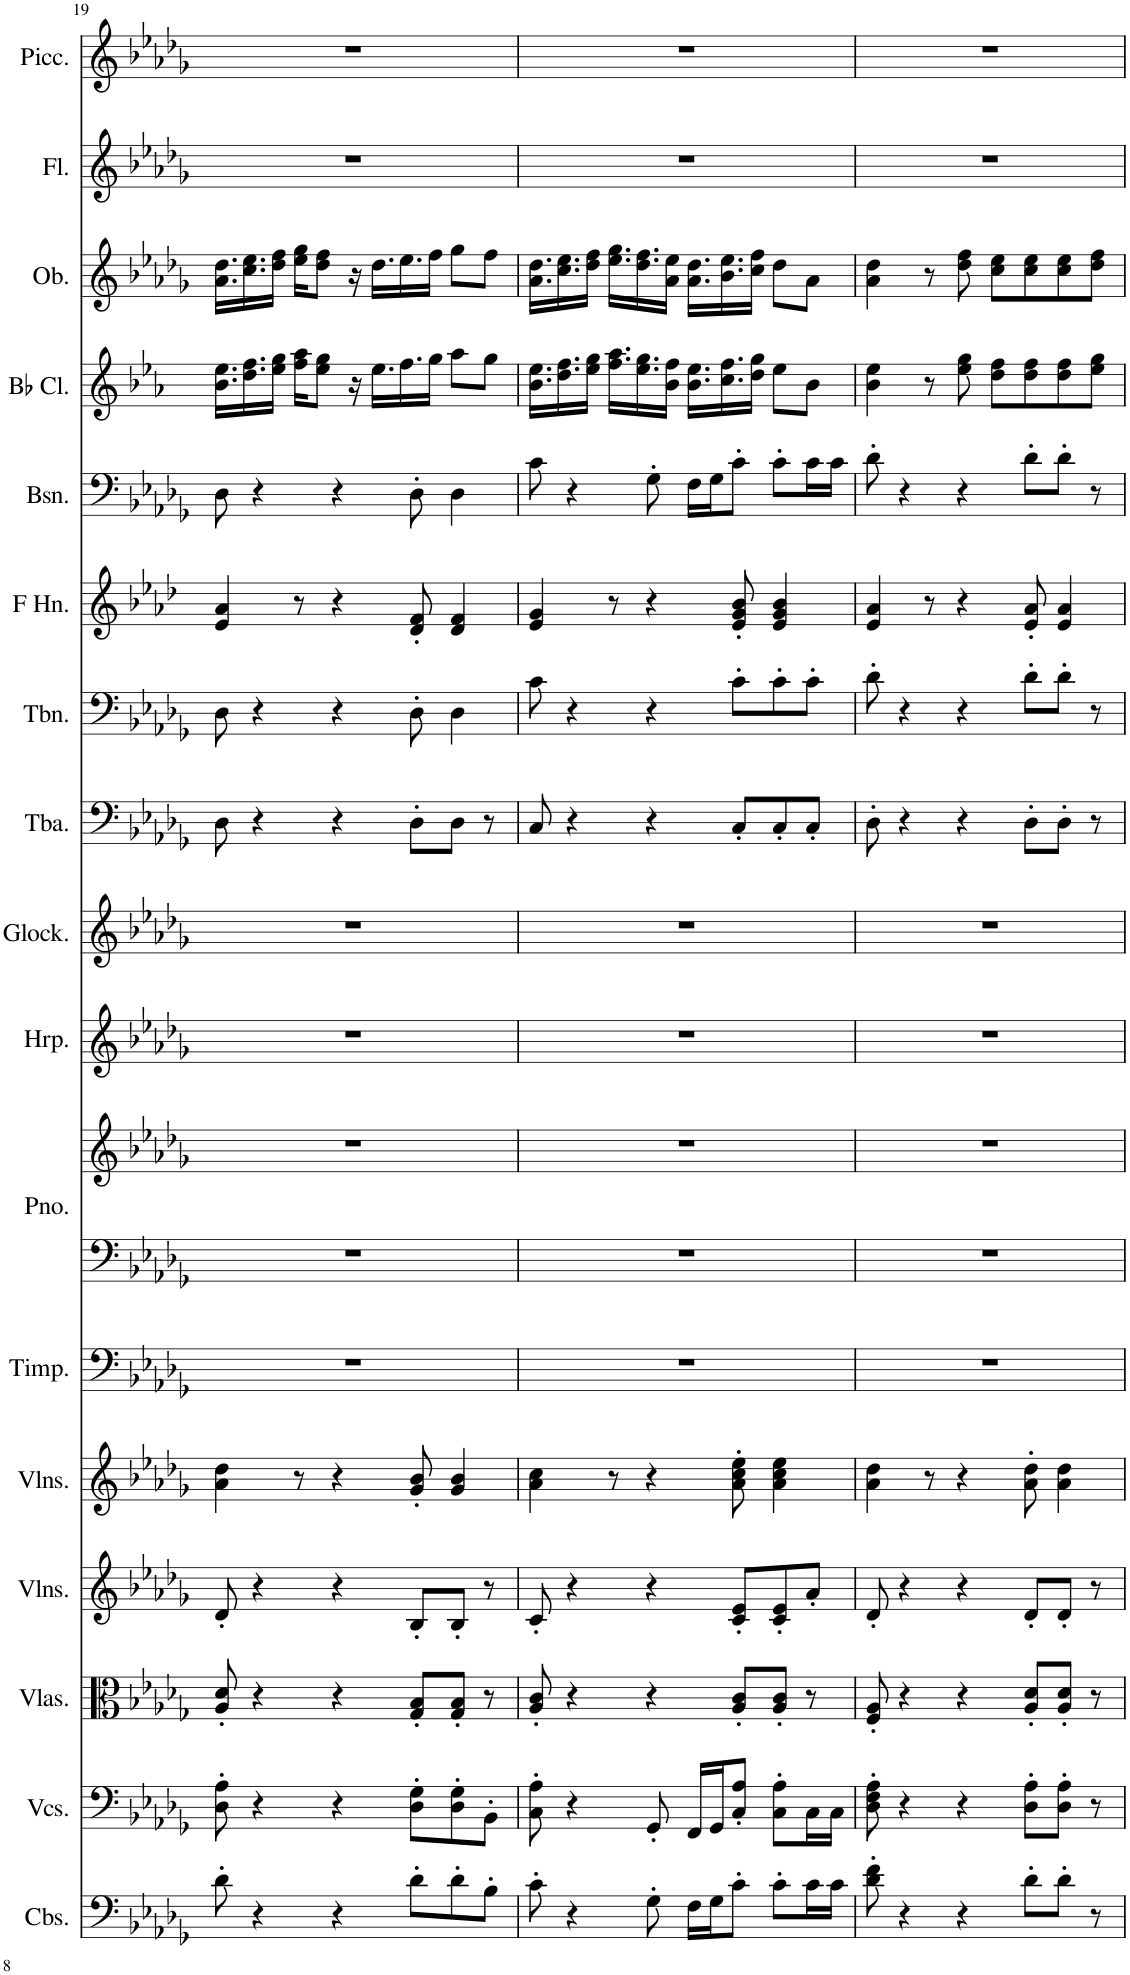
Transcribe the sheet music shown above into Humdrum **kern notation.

**kern	**kern	**kern	**kern	**kern	**kern	**kern	**kern	**kern	**kern	**kern	**kern	**kern	**kern	**kern	**kern	**kern	**kern
*part17	*part16	*part15	*part14	*part13	*part12	*part11	*part11	*part10	*part9	*part8	*part7	*part6	*part5	*part4	*part3	*part2	*part1
*staff18	*staff17	*staff16	*staff15	*staff14	*staff13	*staff12	*staff11	*staff10	*staff9	*staff8	*staff7	*staff6	*staff5	*staff4	*staff3	*staff2	*staff1
*I"Contrabasses	*I"Violoncellos	*I"Violas	*I"Violins	*I"Violins	*I"Timpani	*I"Piano	*	*I"Harp	*I"Glockenspiel	*I"Tuba	*I"Trombone	*I"Horn in F	*I"Bassoon	*I"Bb Clarinet	*I"Oboe	*I"Flute	*I"Piccolo
*I'Cbs.	*I'Vcs.	*I'Vlas.	*I'Vlns.	*I'Vlns.	*I'Timp.	*I'Pno.	*	*I'Hrp.	*I'Glock.	*I'Tba.	*I'Tbn.	*	*I'Bsn.	*I'Bb Cl.	*I'Ob.	*I'Fl.	*I'Picc.
!!LO:PB:g=z
*clefF4	*clefF4	*clefC3	*clefG2	*clefG2	*clefF4	*clefF4	*clefG2	*clefG2	*clefG2	*clefF4	*clefF4	*clefG2	*clefF4	*clefG2	*clefG2	*clefG2	*clefG2
*Trd7c12	*	*	*	*	*	*	*	*	*Trd-14c-24	*	*	*Trd4c7	*	*Trd1c2	*	*	*Trd-7c-12
*k[b-e-a-d-g-]	*k[b-e-a-d-g-]	*k[b-e-a-d-g-]	*k[b-e-a-d-g-]	*k[b-e-a-d-g-]	*k[b-e-a-d-g-]	*k[b-e-a-d-g-]	*k[b-e-a-d-g-]	*k[b-e-a-d-g-]	*k[b-e-a-d-g-]	*k[b-e-a-d-g-]	*k[b-e-a-d-g-]	*k[b-e-a-d-]	*k[b-e-a-d-g-]	*k[b-e-a-]	*k[b-e-a-d-g-]	*k[b-e-a-d-g-]	*k[b-e-a-d-g-]
*M4/4	*M4/4	*M4/4	*M4/4	*M4/4	*M4/4	*M4/4	*M4/4	*M4/4	*M4/4	*M4/4	*M4/4	*M4/4	*M4/4	*M4/4	*M4/4	*M4/4	*M4/4
=19	=19	=19	=19	=19	=19	=19	=19	=19	=19	=19	=19	=19	=19	=19	=19	=19	=19
8d-'\	8D-\' 8A-\'	8A-/' 8d-/'	8d-'/	4a-\ 4dd-\	1r	1r	1r	1r	1r	8D-\	8D-\	4e-/ 4a-/	8D-\	16.b-\ 16.ee-\LL	16.a-\ 16.dd-\LL	1r	1r
.	.	.	.	.	.	.	.	.	.	.	.	.	.	16.dd\ 16.ff\	16.cc\ 16.ee-\	.	.
4r	4r	4r	4r	.	.	.	.	.	.	4r	4r	.	4r	.	.	.	.
.	.	.	.	.	.	.	.	.	.	.	.	.	.	16ee-\ 16gg\JJ	16dd-\ 16ff\JJ	.	.
.	.	.	.	8r	.	.	.	.	.	.	.	8r	.	16ff\ 16aa-\KL	16ee-\ 16gg-\KL	.	.
.	.	.	.	.	.	.	.	.	.	.	.	.	.	8ee-\ 8gg\J	8dd-\ 8ff\J	.	.
4r	4r	4r	4r	4r	.	.	.	.	.	4r	4r	4r	4r	.	.	.	.
.	.	.	.	.	.	.	.	.	.	.	.	.	.	16r	16r	.	.
.	.	.	.	.	.	.	.	.	.	.	.	.	.	16.ee-\LL	16.dd-\LL	.	.
.	.	.	.	.	.	.	.	.	.	.	.	.	.	16.ff\	16.ee-\	.	.
8d-'\L	8D-\' 8G-\'L	8G-/' 8B-/'L	8B-'/L	8g-/' 8b-/'	.	.	.	.	.	8D-'\L	8D-'\	8d-/' 8f/'	8D-'\	.	.	.	.
.	.	.	.	.	.	.	.	.	.	.	.	.	.	16gg\JJ	16ff\JJ	.	.
8d-'\	8D-\' 8G-\'	8G-/' 8B-/'J	8B-'/J	4g-/ 4b-/	.	.	.	.	.	8D-\J	4D-\	4d-/ 4f/	4D-\	8aa-\L	8gg-\L	.	.
8B-'\J	8BB-'\J	8r	8r	.	.	.	.	.	.	8r	.	.	.	8gg\J	8ff\J	.	.
=20	=20	=20	=20	=20	=20	=20	=20	=20	=20	=20	=20	=20	=20	=20	=20	=20	=20
8c'\	8C\' 8A-\'	8A-/' 8c/'	8c'/	4a-\ 4cc\	1r	1r	1r	1r	1r	8C/	8c\	4e-/ 4g/	8c\	16.b-\ 16.ee-\LL	16.a-\ 16.dd-\LL	1r	1r
.	.	.	.	.	.	.	.	.	.	.	.	.	.	16.dd\ 16.ff\	16.cc\ 16.ee-\	.	.
4r	4r	4r	4r	.	.	.	.	.	.	4r	4r	.	4r	.	.	.	.
.	.	.	.	.	.	.	.	.	.	.	.	.	.	16ee-\ 16gg\JJ	16dd-\ 16ff\JJ	.	.
.	.	.	.	8r	.	.	.	.	.	.	.	8r	.	16.ff\ 16.aa-\LL	16.ee-\ 16.gg-\LL	.	.
.	.	.	.	.	.	.	.	.	.	.	.	.	.	16.ee-\ 16.gg\	16.dd-\ 16.ff\	.	.
8G-'\	8GG-'/	4r	4r	4r	.	.	.	.	.	4r	4r	4r	8G-'\	.	.	.	.
.	.	.	.	.	.	.	.	.	.	.	.	.	.	16b-\ 16ff\JJ	16a-\ 16ee-\JJ	.	.
16F\LL	16FF/LL	.	.	.	.	.	.	.	.	.	.	.	16F\LL	16.b-\ 16.ee-\LL	16.a-\ 16.dd-\LL	.	.
16G-\J	16GG-/J	.	.	.	.	.	.	.	.	.	.	.	16G-\J	.	.	.	.
.	.	.	.	.	.	.	.	.	.	.	.	.	.	16.cc\ 16.ff\	16.b-\ 16.ee-\	.	.
8c'\J	8C/' 8A-/'J	8A-/' 8c/'L	8c/' 8e-/'L	8a-\' 8cc\' 8ee-\'	.	.	.	.	.	8C'/L	8c'\L	8e-/' 8g/' 8b-/'	8c'\J	.	.	.	.
.	.	.	.	.	.	.	.	.	.	.	.	.	.	16dd\ 16gg\JJ	16cc\ 16ff\JJ	.	.
8c'\L	8C\' 8A-\'L	8A-/' 8c/'J	8c/' 8e-/'	4a-\ 4cc\ 4ee-\	.	.	.	.	.	8C'/	8c'\	4e-/ 4g/ 4b-/	8c'\L	8ee-\L	8dd-\L	.	.
16c\L	16C\L	8r	8a-'/J	.	.	.	.	.	.	8C'/J	8c'\J	.	16c\L	8b-\J	8a-\J	.	.
16c\JJ	16C\JJ	.	.	.	.	.	.	.	.	.	.	.	16c\JJ	.	.	.	.
=21	=21	=21	=21	=21	=21	=21	=21	=21	=21	=21	=21	=21	=21	=21	=21	=21	=21
8d-\' 8f\'	8D-\' 8F\' 8A-\'	8F/' 8A-/'	8d-'/	4a-\ 4dd-\	1r	1r	1r	1r	1r	8D-'\	8d-'\	4e-/ 4a-/	8d-'\	4b-\ 4ee-\	4a-\ 4dd-\	1r	1r
4r	4r	4r	4r	.	.	.	.	.	.	4r	4r	.	4r	.	.	.	.
.	.	.	.	8r	.	.	.	.	.	.	.	8r	.	8r	8r	.	.
4r	4r	4r	4r	4r	.	.	.	.	.	4r	4r	4r	4r	8ee-\ 8gg\	8dd-\ 8ff\	.	.
.	.	.	.	.	.	.	.	.	.	.	.	.	.	8dd\ 8ff\L	8cc\ 8ee-\L	.	.
8d-'\L	8D-\' 8A-\'L	8A-/' 8d-/'L	8d-'/L	8a-\' 8dd-\'	.	.	.	.	.	8D-'\L	8d-'\L	8e-/' 8a-/'	8d-'\L	8dd\ 8ff\	8cc\ 8ee-\	.	.
8d-'\J	8D-\' 8A-\'J	8A-/' 8d-/'J	8d-'/J	4a-\ 4dd-\	.	.	.	.	.	8D-'\J	8d-'\J	4e-/ 4a-/	8d-'\J	8dd\ 8ff\	8cc\ 8ee-\	.	.
8r	8r	8r	8r	.	.	.	.	.	.	8r	8r	.	8r	8ee-\ 8gg\J	8dd-\ 8ff\J	.	.
=	=	=	=	=	=	=	=	=	=	=	=	=	=	=	=	=	=
*-	*-	*-	*-	*-	*-	*-	*-	*-	*-	*-	*-	*-	*-	*-	*-	*-	*-
